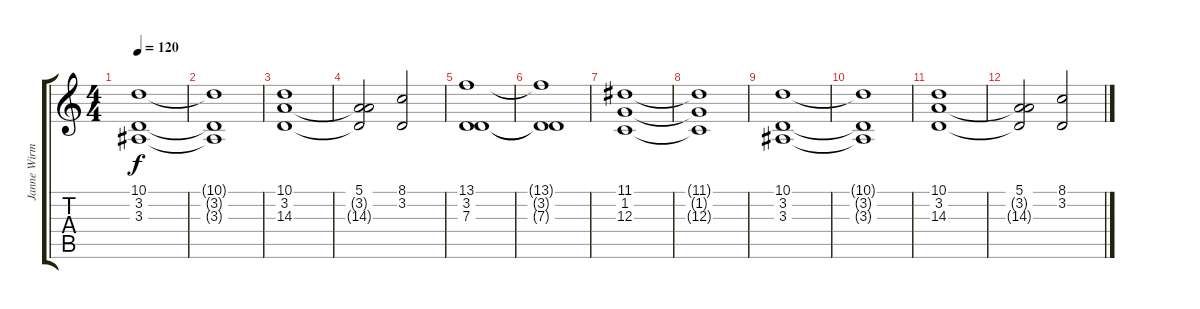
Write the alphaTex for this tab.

\track ("Janne Wirman 2" "Janne Wirm") {instrument choiraahs}
\staff {score tabs}
\tuning (E4 B3 G3 D3 A2 D2) {hide}
\ts (4 4)
\tempo 120
\clef g2
\ks c
(10.1 3.2 3.3).1{dy f} |
(10.1{t} 3.2{t} 3.3{t}).1 |
(10.1 3.2 14.3).1 |
(5.1 3.2{t} 14.3{t}).2 (8.1 3.2).2 |
(13.1 3.2 7.3).1{volume 10 instrument choiraahs} |
(13.1{t} 3.2{t} 7.3{t}).1 |
(11.1 1.2 12.3).1 |
(11.1{t} 1.2{t} 12.3{t}).1 |
(10.1 3.2 3.3).1 |
(10.1{t} 3.2{t} 3.3{t}).1 |
(10.1 3.2 14.3).1 |
(5.1 3.2{t} 14.3{t}).2 (8.1 3.2).2
